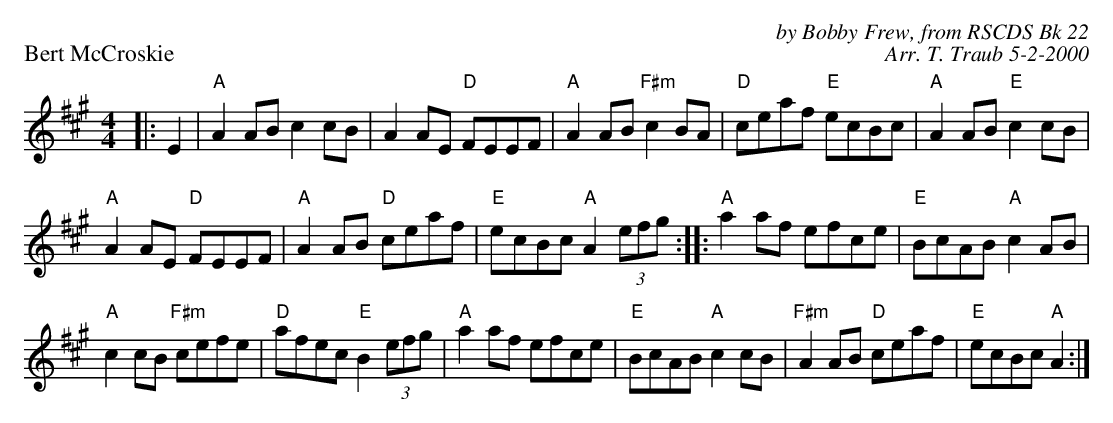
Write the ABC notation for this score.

X:1
P: Bert McCroskie
C: by Bobby Frew, from RSCDS Bk 22
C: Arr. T. Traub 5-2-2000
M: 4/4
K: A
L: 1/8
|: E2|"A"A2 AB c2 cB|A2 AE "D"FEEF|"A"A2 AB "F#m"c2 BA|"D"ceaf "E"ecBc|"A"A2 AB "E"c2 cB|
"A"A2 AE "D"FEEF|"A"A2 AB "D"ceaf|"E"ecBc "A"A2 (3efg :||: "A"a2 af efce|"E"BcAB "A"c2 AB|
"A"c2 cB "F#m"cefe|"D"afec "E"B2 (3efg|"A"a2 af efce|"E"BcAB "A"c2 cB|"F#m"A2 AB "D"ceaf|"E"ecBc "A"A2 :|
